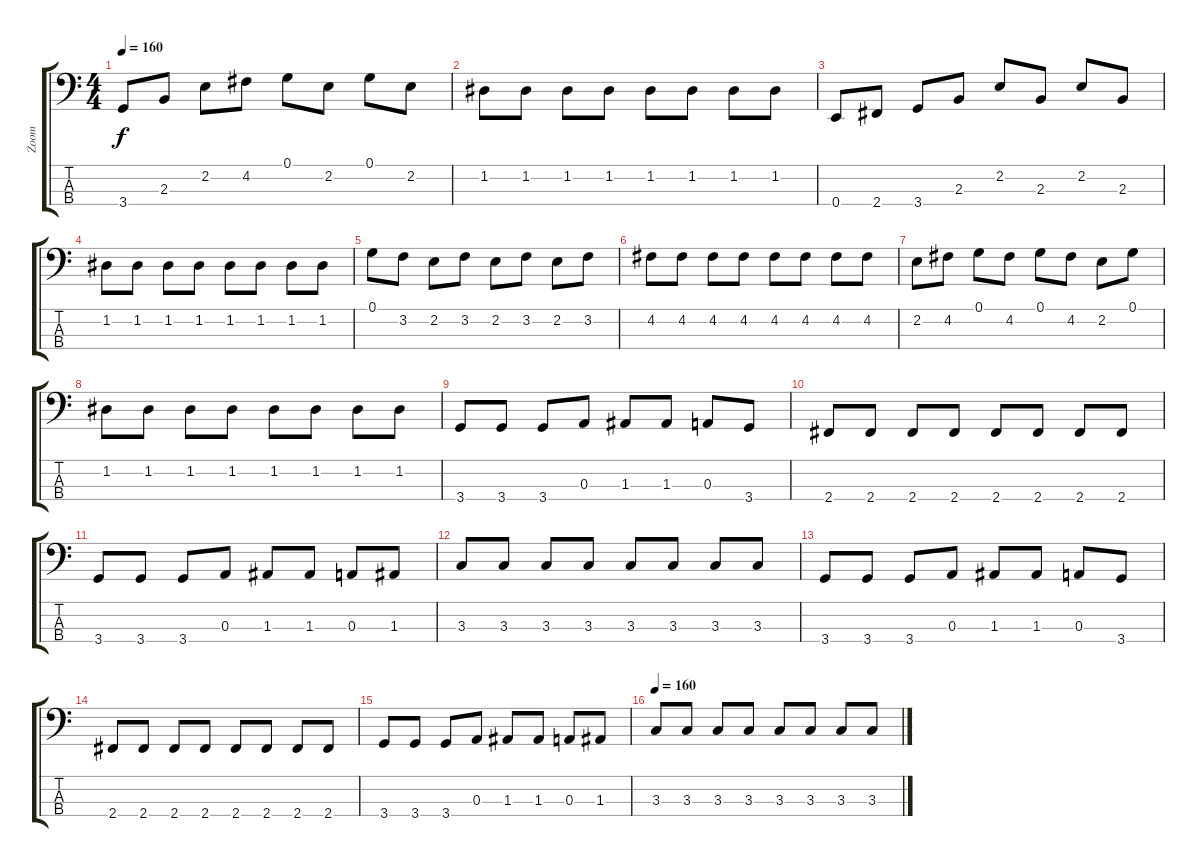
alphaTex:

\track ("Zoom" "Zoom") {instrument electricbassfinger}
\staff {score tabs}
\tuning (G2 D2 A1 E1) {hide}
\ts (4 4)
\tempo 160
\clef f4
\ks c
3.4.8{dy f} 2.3.8 2.2.8 4.2.8 0.1.8 2.2.8 0.1.8 2.2.8 |
1.2.8 1.2.8 1.2.8 1.2.8 1.2.8 1.2.8 1.2.8 1.2.8 |
0.4.8 2.4.8 3.4.8 2.3.8 2.2.8 2.3.8 2.2.8 2.3.8 |
1.2.8 1.2.8 1.2.8 1.2.8 1.2.8 1.2.8 1.2.8 1.2.8 |
0.1.8 3.2.8 2.2.8 3.2.8 2.2.8 3.2.8 2.2.8 3.2.8 |
4.2.8 4.2.8 4.2.8 4.2.8 4.2.8 4.2.8 4.2.8 4.2.8 |
2.2.8 4.2.8 0.1.8 4.2.8 0.1.8 4.2.8 2.2.8 0.1.8 |
1.2.8 1.2.8 1.2.8 1.2.8 1.2.8 1.2.8 1.2.8 1.2.8 |
3.4.8 3.4.8 3.4.8 0.3.8 1.3.8 1.3.8 0.3.8 3.4.8 |
2.4.8 2.4.8 2.4.8 2.4.8 2.4.8 2.4.8 2.4.8 2.4.8 |
3.4.8 3.4.8 3.4.8 0.3.8 1.3.8 1.3.8 0.3.8 1.3.8 |
3.3.8 3.3.8 3.3.8 3.3.8 3.3.8 3.3.8 3.3.8 3.3.8 |
3.4.8 3.4.8 3.4.8 0.3.8 1.3.8 1.3.8 0.3.8 3.4.8 |
2.4.8 2.4.8 2.4.8 2.4.8 2.4.8 2.4.8 2.4.8 2.4.8 |
3.4.8 3.4.8 3.4.8 0.3.8 1.3.8 1.3.8 0.3.8 1.3.8 |
\tempo 160
3.3.8 3.3.8 3.3.8 3.3.8 3.3.8 3.3.8 3.3.8 3.3.8
